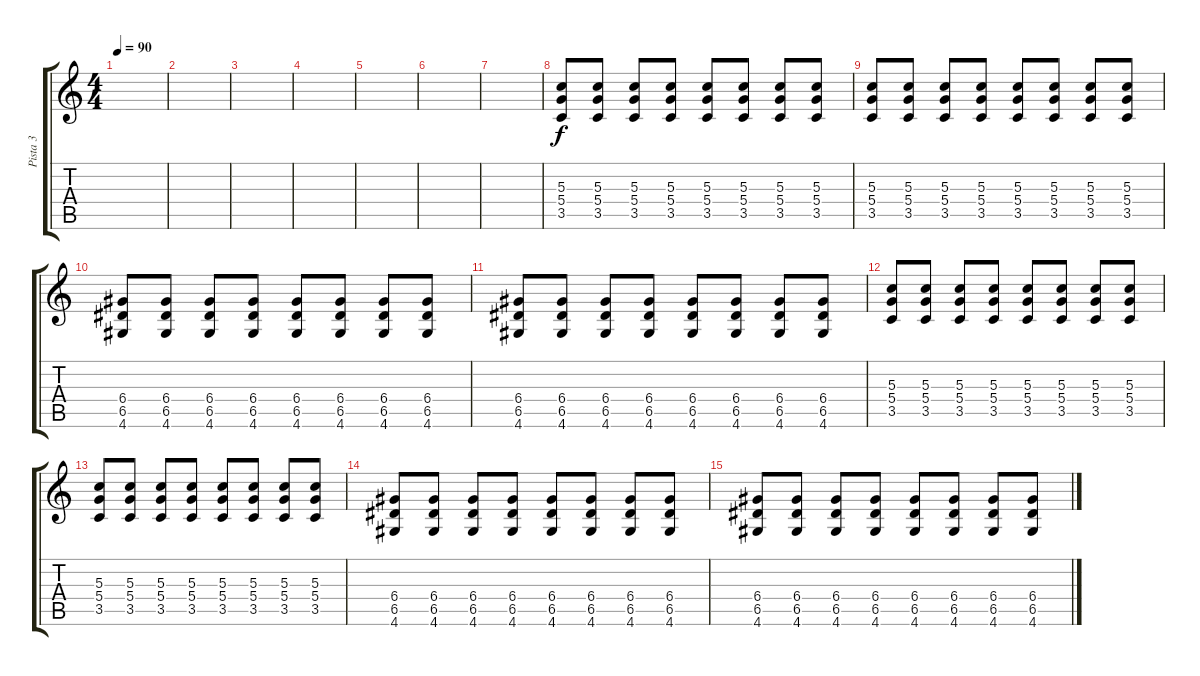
\track ("Pista 3" "Pista 3") {instrument distortionguitar}
\staff {score tabs}
\tuning (E4 B3 G3 D3 A2 E2) {hide}
\ts (4 4)
\tempo 90
\clef g2
\ks c
|
|
|
|
|
|
|
(5.3 5.4 3.5).8 (5.3 5.4 3.5).8 (5.3 5.4 3.5).8 (5.3 5.4 3.5).8 (5.3 5.4 3.5).8 (5.3 5.4 3.5).8 (5.3 5.4 3.5).8 (5.3 5.4 3.5).8 |
(5.3 5.4 3.5).8 (5.3 5.4 3.5).8 (5.3 5.4 3.5).8 (5.3 5.4 3.5).8 (5.3 5.4 3.5).8 (5.3 5.4 3.5).8 (5.3 5.4 3.5).8 (5.3 5.4 3.5).8 |
(6.4 6.5 4.6).8 (6.4 6.5 4.6).8 (6.4 6.5 4.6).8 (6.4 6.5 4.6).8 (6.4 6.5 4.6).8 (6.4 6.5 4.6).8 (6.4 6.5 4.6).8 (6.4 6.5 4.6).8 |
(6.4 6.5 4.6).8 (6.4 6.5 4.6).8 (6.4 6.5 4.6).8 (6.4 6.5 4.6).8 (6.4 6.5 4.6).8 (6.4 6.5 4.6).8 (6.4 6.5 4.6).8 (6.4 6.5 4.6).8 |
(5.3 5.4 3.5).8 (5.3 5.4 3.5).8 (5.3 5.4 3.5).8 (5.3 5.4 3.5).8 (5.3 5.4 3.5).8 (5.3 5.4 3.5).8 (5.3 5.4 3.5).8 (5.3 5.4 3.5).8 |
(5.3 5.4 3.5).8 (5.3 5.4 3.5).8 (5.3 5.4 3.5).8 (5.3 5.4 3.5).8 (5.3 5.4 3.5).8 (5.3 5.4 3.5).8 (5.3 5.4 3.5).8 (5.3 5.4 3.5).8 |
(6.4 6.5 4.6).8 (6.4 6.5 4.6).8 (6.4 6.5 4.6).8 (6.4 6.5 4.6).8 (6.4 6.5 4.6).8 (6.4 6.5 4.6).8 (6.4 6.5 4.6).8 (6.4 6.5 4.6).8 |
(6.4 6.5 4.6).8 (6.4 6.5 4.6).8 (6.4 6.5 4.6).8 (6.4 6.5 4.6).8 (6.4 6.5 4.6).8 (6.4 6.5 4.6).8 (6.4 6.5 4.6).8 (6.4 6.5 4.6).8
